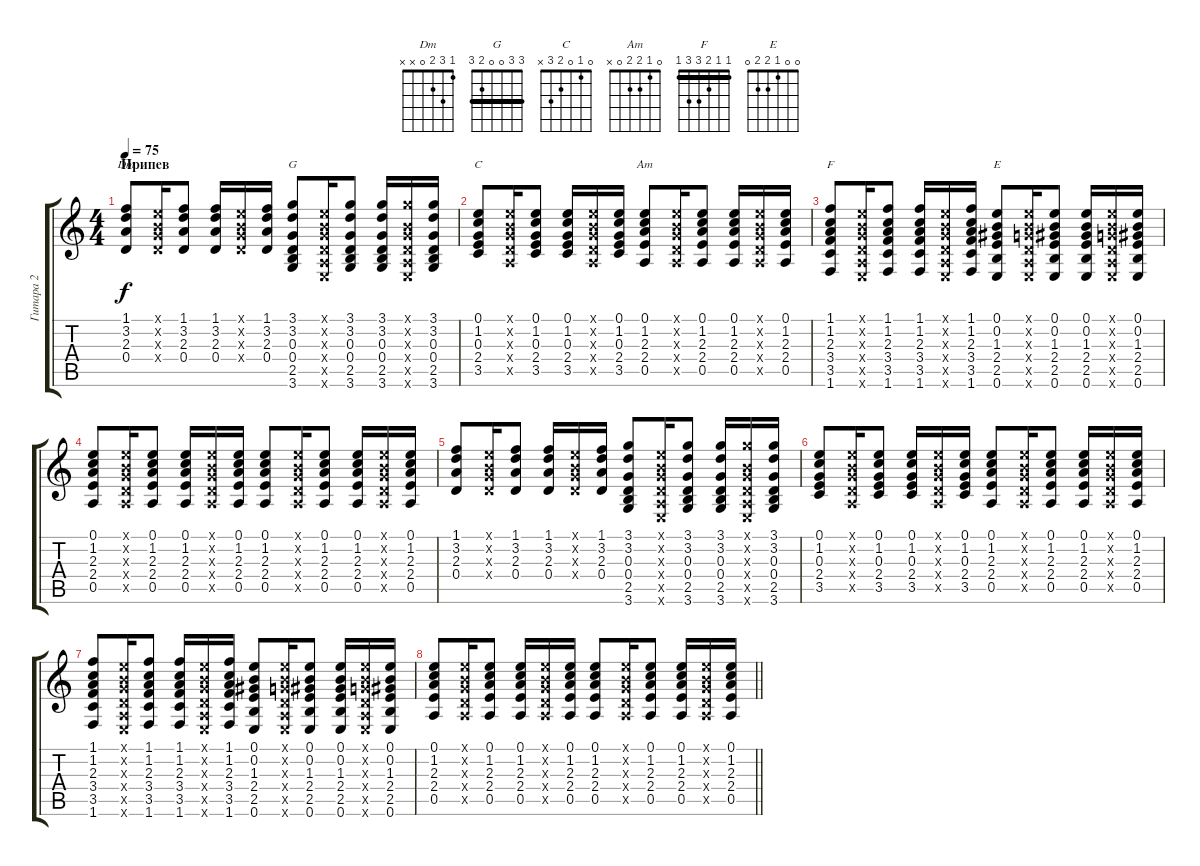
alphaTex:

\track ("Гитара 2" "Гитара 2") {instrument acousticguitarsteel}
\staff {score tabs}
\tuning (E4 B3 G3 D3 A2 E2) {hide}
\chord ("Dm" 1 3 2 0 x x)
\chord ("G" 3 3 0 0 2 3) {barre 3}
\chord ("C" 0 1 0 2 3 x)
\chord ("Am" 0 1 2 2 0 x)
\chord ("F" 1 1 2 3 3 1) {barre 1}
\chord ("E" 0 0 1 2 2 0)
\ts (4 4)
\section ("" "Припев")
\tempo 75
\clef g2
\ks c
(1.1 3.2 2.3 0.4).8{ch "Dm" dy f} (0.1{x} 0.2{x} 0.3{x} 0.4{x}).16 (1.1 3.2 2.3 0.4).8 (1.1 3.2 2.3 0.4).16 (0.1{x} 0.2{x} 0.3{x} 0.4{x}).16 (1.1 3.2 2.3 0.4).16 (3.1 3.2 0.3 0.4 2.5 3.6).8{ch "G"} (0.1{x} 0.2{x} 0.3{x} 0.4{x} 0.5{x} 0.6{x}).16 (3.1 3.2 0.3 0.4 2.5 3.6).8 (3.1 3.2 0.3 0.4 2.5 3.6).16 (3.1{x} 0.2{x} 0.3{x} 0.4{x} 0.5{x} 0.6{x}).16 (3.1 3.2 0.3 0.4 2.5 3.6).16 |
(0.1 1.2 0.3 2.4 3.5).8{ch "C"} (0.1{x} 0.2{x} 0.3{x} 0.4{x} 0.5{x}).16 (0.1 1.2 0.3 2.4 3.5).8 (0.1 1.2 0.3 2.4 3.5).16 (0.1{x} 0.2{x} 0.3{x} 0.4{x} 0.5{x}).16 (0.1 1.2 0.3 2.4 3.5).16 (0.1 1.2 2.3 2.4 0.5).8{ch "Am"} (0.1{x} 0.2{x} 0.3{x} 0.4{x} 0.5{x}).16 (0.1 1.2 2.3 2.4 0.5).8 (0.1 1.2 2.3 2.4 0.5).16 (0.1{x} 0.2{x} 0.3{x} 0.4{x} 0.5{x}).16 (0.1 1.2 2.3 2.4 0.5).16 |
(1.1 1.2 2.3 3.4 3.5 1.6).8{ch "F"} (0.1{x} 0.2{x} 0.3{x} 0.4{x} 0.5{x} 0.6{x}).16 (1.1 1.2 2.3 3.4 3.5 1.6).8 (1.1 1.2 2.3 3.4 3.5 1.6).16 (0.1{x} 0.2{x} 0.3{x} 0.4{x} 0.5{x} 0.6{x}).16 (1.1 1.2 2.3 3.4 3.5 1.6).16 (0.1 0.2 1.3 2.4 2.5 0.6).8{ch "E"} (0.1{x} 0.2{x} 0.3{x} 0.4{x} 0.5{x} 0.6{x}).16 (0.1 0.2 1.3 2.4 2.5 0.6).8 (0.1 0.2 1.3 2.4 2.5 0.6).16 (0.1{x} 0.2{x} 0.3{x} 0.4{x} 0.5{x} 0.6{x}).16 (0.1 0.2 1.3 2.4 2.5 0.6).16 |
(0.1 1.2 2.3 2.4 0.5).8 (0.1{x} 0.2{x} 0.3{x} 0.4{x} 0.5{x}).16 (0.1 1.2 2.3 2.4 0.5).8 (0.1 1.2 2.3 2.4 0.5).16 (0.1{x} 0.2{x} 0.3{x} 0.4{x} 0.5{x}).16 (0.1 1.2 2.3 2.4 0.5).16 (0.1 1.2 2.3 2.4 0.5).8 (0.1{x} 0.2{x} 0.3{x} 0.4{x} 0.5{x}).16 (0.1 1.2 2.3 2.4 0.5).8 (0.1 1.2 2.3 2.4 0.5).16 (0.1{x} 0.2{x} 0.3{x} 0.4{x} 0.5{x}).16 (0.1 1.2 2.3 2.4 0.5).16 |
(1.1 3.2 2.3 0.4).8 (0.1{x} 0.2{x} 0.3{x} 0.4{x}).16 (1.1 3.2 2.3 0.4).8 (1.1 3.2 2.3 0.4).16 (0.1{x} 0.2{x} 0.3{x} 0.4{x}).16 (1.1 3.2 2.3 0.4).16 (3.1 3.2 0.3 0.4 2.5 3.6).8 (0.1{x} 0.2{x} 0.3{x} 0.4{x} 0.5{x} 0.6{x}).16 (3.1 3.2 0.3 0.4 2.5 3.6).8 (3.1 3.2 0.3 0.4 2.5 3.6).16 (3.1{x} 0.2{x} 0.3{x} 0.4{x} 0.5{x} 0.6{x}).16 (3.1 3.2 0.3 0.4 2.5 3.6).16 |
(0.1 1.2 0.3 2.4 3.5).8 (0.1{x} 0.2{x} 0.3{x} 0.4{x} 0.5{x}).16 (0.1 1.2 0.3 2.4 3.5).8 (0.1 1.2 0.3 2.4 3.5).16 (0.1{x} 0.2{x} 0.3{x} 0.4{x} 0.5{x}).16 (0.1 1.2 0.3 2.4 3.5).16 (0.1 1.2 2.3 2.4 0.5).8 (0.1{x} 0.2{x} 0.3{x} 0.4{x} 0.5{x}).16 (0.1 1.2 2.3 2.4 0.5).8 (0.1 1.2 2.3 2.4 0.5).16 (0.1{x} 0.2{x} 0.3{x} 0.4{x} 0.5{x}).16 (0.1 1.2 2.3 2.4 0.5).16 |
(1.1 1.2 2.3 3.4 3.5 1.6).8 (0.1{x} 0.2{x} 0.3{x} 0.4{x} 0.5{x} 0.6{x}).16 (1.1 1.2 2.3 3.4 3.5 1.6).8 (1.1 1.2 2.3 3.4 3.5 1.6).16 (0.1{x} 0.2{x} 0.3{x} 0.4{x} 0.5{x} 0.6{x}).16 (1.1 1.2 2.3 3.4 3.5 1.6).16 (0.1 0.2 1.3 2.4 2.5 0.6).8 (0.1{x} 0.2{x} 0.3{x} 0.4{x} 0.5{x} 0.6{x}).16 (0.1 0.2 1.3 2.4 2.5 0.6).8 (0.1 0.2 1.3 2.4 2.5 0.6).16 (0.1{x} 0.2{x} 0.3{x} 0.4{x} 0.5{x} 0.6{x}).16 (0.1 0.2 1.3 2.4 2.5 0.6).16 |
\barLineRight lightlight
(0.1 1.2 2.3 2.4 0.5).8 (0.1{x} 0.2{x} 0.3{x} 0.4{x} 0.5{x}).16 (0.1 1.2 2.3 2.4 0.5).8 (0.1 1.2 2.3 2.4 0.5).16 (0.1{x} 0.2{x} 0.3{x} 0.4{x} 0.5{x}).16 (0.1 1.2 2.3 2.4 0.5).16 (0.1 1.2 2.3 2.4 0.5).8 (0.1{x} 0.2{x} 0.3{x} 0.4{x} 0.5{x}).16 (0.1 1.2 2.3 2.4 0.5).8 (0.1 1.2 2.3 2.4 0.5).16 (0.1{x} 0.2{x} 0.3{x} 0.4{x} 0.5{x}).16 (0.1 1.2 2.3 2.4 0.5).16
